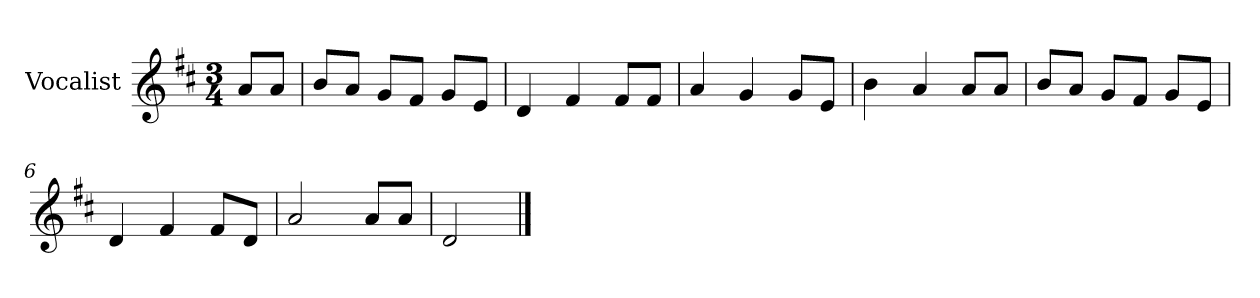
**kern
*part1
*staff1
*I"Vocalist
*k[f#c#]
*D:
*M3/4
=
8aL
8aJ
=1
8bL
8aJ
8gL
8f#J
8gL
8eJ
=2
4d
4f#
8f#L
8f#J
=3
4a
4g
8gL
8eJ
=4
4b
4a
8aL
8aJ
=5
8bL
8aJ
8gL
8f#J
8gL
8eJ
=6
4d
4f#
8f#L
8dJ
=7
2a
8aL
8aJ
=8
2d
==
*-
